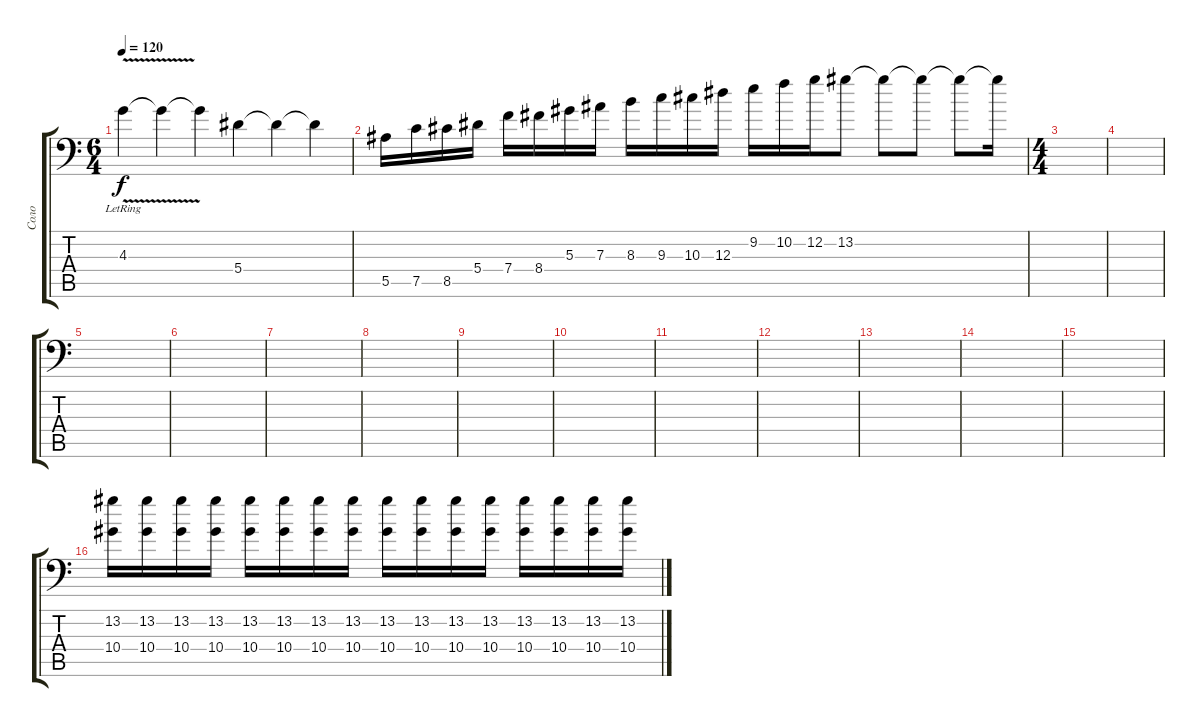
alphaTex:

\track ("Соло" "Соло") {instrument distortionguitar}
\staff {score tabs}
\tuning (C4 G3 Eb3 Bb2 F2 Bb1) {hide}
\ts (6 4)
\tempo 120
\clef f4
\ks c
4.3{v lr}.4{dy f} 4.3{t}.4 4.3{t}.4 5.4.4 5.4{t}.4 5.4{t}.4 |
5.5.16 7.5.16 8.5.16 5.4.16 7.4.16 8.4.16 5.3.16 7.3.16 8.3.16 9.3.16 10.3.16 12.3.16 9.2.16 10.2.16 12.2.16 13.2.8 13.2{t}.8 13.2{t}.8 13.2{t}.8 13.2{t}.16 |
\ts (4 4)
|
|
|
|
|
|
|
|
|
|
|
|
|
(13.2 10.4).16{volume 8} (13.2 10.4).16 (13.2 10.4).16 (13.2 10.4).16 (13.2 10.4).16 (13.2 10.4).16 (13.2 10.4).16 (13.2 10.4).16 (13.2 10.4).16 (13.2 10.4).16 (13.2 10.4).16 (13.2 10.4).16 (13.2 10.4).16 (13.2 10.4).16 (13.2 10.4).16 (13.2 10.4).16
